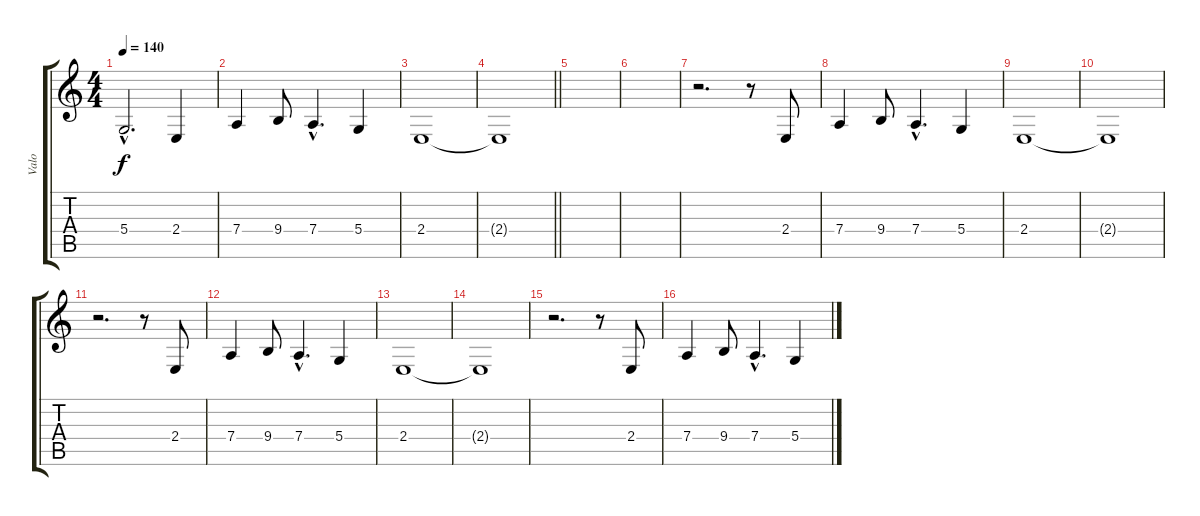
\track ("Valo" "Valo") {instrument choiraahs}
\staff {score tabs}
\tuning (E4 B3 G3 D3 A2 E2) {hide}
\ts (4 4)
\tempo 140
\clef g2
\ks c
5.4{hac}.2{d dy f} 2.4.4 |
7.4.4 9.4.8 7.4{hac}.4{d} 5.4.4 |
2.4.1 |
\barLineRight lightlight
2.4{t}.1 |
|
|
r.2{d} r.8 2.4.8 |
7.4.4 9.4.8 7.4{hac}.4{d} 5.4.4 |
2.4.1 |
2.4{t}.1 |
r.2{d} r.8 2.4.8 |
7.4.4 9.4.8 7.4{hac}.4{d} 5.4.4 |
2.4.1 |
2.4{t}.1 |
r.2{d} r.8 2.4.8 |
7.4.4 9.4.8 7.4{hac}.4{d} 5.4.4
